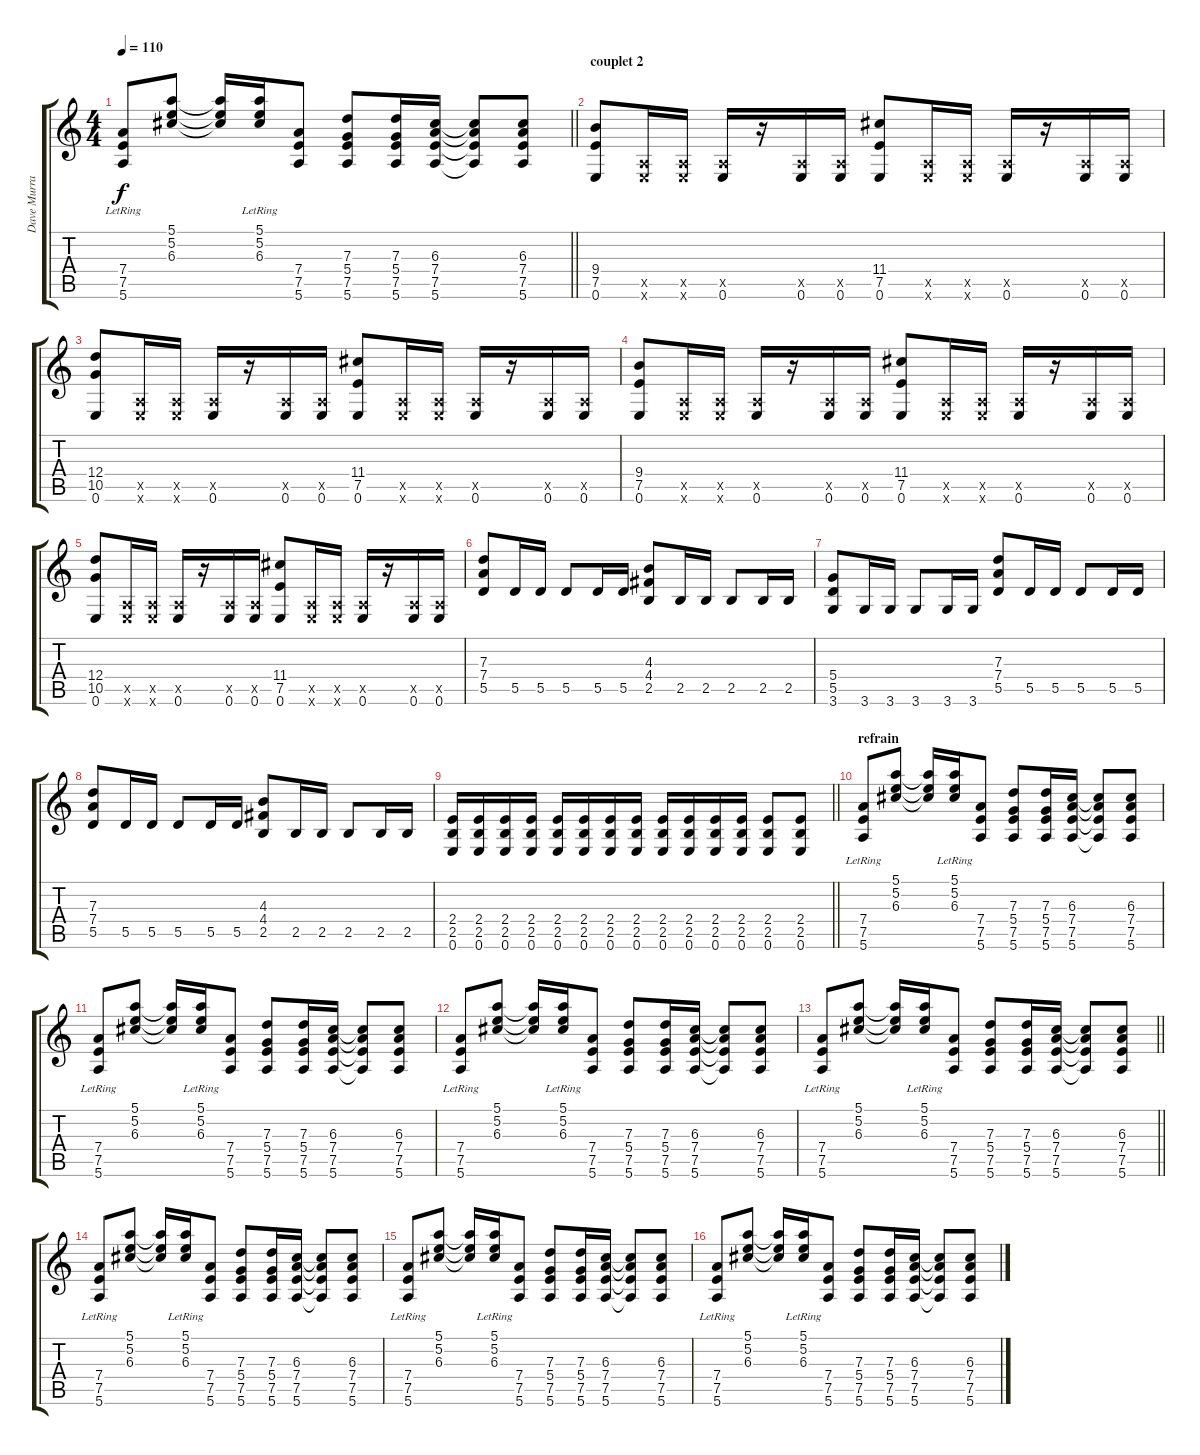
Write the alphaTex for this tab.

\track ("Dave Murray" "Dave Murra") {instrument overdrivenguitar}
\staff {score tabs}
\tuning (E4 B3 G3 D3 A2 E2) {hide}
\ts (4 4)
\tempo 110
\clef g2
\barLineRight lightlight
\ks c
(7.4{lr} 7.5{lr} 5.6{lr}).8{dy f} (5.1 5.2 6.3).8 (5.1{t} 5.2{t} 6.3{t}).16 (5.1{lr} 5.2{lr} 6.3{lr}).16 (7.4 7.5 5.6).8 (7.3 5.4 7.5 5.6).8 (7.3 5.4 7.5 5.6).16 (6.3 7.4 7.5 5.6).16 (6.3{t} 7.4{t} 7.5{t} 5.6{t}).8 (6.3 7.4 7.5 5.6).8 |
\section ("" "couplet 2")
(9.4 7.5 0.6).8 (0.5{x} 0.6{x}).16 (0.5{x} 0.6{x}).16 (0.5{x} 0.6).16 r.16 (0.5{x} 0.6).16 (0.5{x} 0.6).16 (11.4 7.5 0.6).8 (0.5{x} 0.6{x}).16 (0.5{x} 0.6{x}).16 (0.5{x} 0.6).16 r.16 (0.5{x} 0.6).16 (0.5{x} 0.6).16 |
(12.4 10.5 0.6).8 (0.5{x} 0.6{x}).16 (0.5{x} 0.6{x}).16 (0.5{x} 0.6).16 r.16 (0.5{x} 0.6).16 (0.5{x} 0.6).16 (11.4 7.5 0.6).8 (0.5{x} 0.6{x}).16 (0.5{x} 0.6{x}).16 (0.5{x} 0.6).16 r.16 (0.5{x} 0.6).16 (0.5{x} 0.6).16 |
(9.4 7.5 0.6).8 (0.5{x} 0.6{x}).16 (0.5{x} 0.6{x}).16 (0.5{x} 0.6).16 r.16 (0.5{x} 0.6).16 (0.5{x} 0.6).16 (11.4 7.5 0.6).8 (0.5{x} 0.6{x}).16 (0.5{x} 0.6{x}).16 (0.5{x} 0.6).16 r.16 (0.5{x} 0.6).16 (0.5{x} 0.6).16 |
(12.4 10.5 0.6).8 (0.5{x} 0.6{x}).16 (0.5{x} 0.6{x}).16 (0.5{x} 0.6).16 r.16 (0.5{x} 0.6).16 (0.5{x} 0.6).16 (11.4 7.5 0.6).8 (0.5{x} 0.6{x}).16 (0.5{x} 0.6{x}).16 (0.5{x} 0.6).16 r.16 (0.5{x} 0.6).16 (0.5{x} 0.6).16 |
(7.3 7.4 5.5).8 5.5.16 5.5.16 5.5.8 5.5.16 5.5.16 (4.3 4.4 2.5).8 2.5.16 2.5.16 2.5.8 2.5.16 2.5.16 |
(5.4 5.5 3.6).8 3.6.16 3.6.16 3.6.8 3.6.16 3.6.16 (7.3 7.4 5.5).8 5.5.16 5.5.16 5.5.8 5.5.16 5.5.16 |
(7.3 7.4 5.5).8 5.5.16 5.5.16 5.5.8 5.5.16 5.5.16 (4.3 4.4 2.5).8 2.5.16 2.5.16 2.5.8 2.5.16 2.5.16 |
\barLineRight lightlight
(2.4 2.5 0.6).16 (2.4 2.5 0.6).16 (2.4 2.5 0.6).16 (2.4 2.5 0.6).16 (2.4 2.5 0.6).16 (2.4 2.5 0.6).16 (2.4 2.5 0.6).16 (2.4 2.5 0.6).16 (2.4 2.5 0.6).16 (2.4 2.5 0.6).16 (2.4 2.5 0.6).16 (2.4 2.5 0.6).16 (2.4 2.5 0.6).8 (2.4 2.5 0.6).8 |
\section ("" "refrain")
(7.4{lr} 7.5{lr} 5.6{lr}).8 (5.1 5.2 6.3).8 (5.1{t} 5.2{t} 6.3{t}).16 (5.1{lr} 5.2{lr} 6.3{lr}).16 (7.4 7.5 5.6).8 (7.3 5.4 7.5 5.6).8 (7.3 5.4 7.5 5.6).16 (6.3 7.4 7.5 5.6).16 (6.3{t} 7.4{t} 7.5{t} 5.6{t}).8 (6.3 7.4 7.5 5.6).8 |
(7.4{lr} 7.5{lr} 5.6{lr}).8 (5.1 5.2 6.3).8 (5.1{t} 5.2{t} 6.3{t}).16 (5.1{lr} 5.2{lr} 6.3{lr}).16 (7.4 7.5 5.6).8 (7.3 5.4 7.5 5.6).8 (7.3 5.4 7.5 5.6).16 (6.3 7.4 7.5 5.6).16 (6.3{t} 7.4{t} 7.5{t} 5.6{t}).8 (6.3 7.4 7.5 5.6).8 |
(7.4{lr} 7.5{lr} 5.6{lr}).8 (5.1 5.2 6.3).8 (5.1{t} 5.2{t} 6.3{t}).16 (5.1{lr} 5.2{lr} 6.3{lr}).16 (7.4 7.5 5.6).8 (7.3 5.4 7.5 5.6).8 (7.3 5.4 7.5 5.6).16 (6.3 7.4 7.5 5.6).16 (6.3{t} 7.4{t} 7.5{t} 5.6{t}).8 (6.3 7.4 7.5 5.6).8 |
\barLineRight lightlight
(7.4{lr} 7.5{lr} 5.6{lr}).8 (5.1 5.2 6.3).8 (5.1{t} 5.2{t} 6.3{t}).16 (5.1{lr} 5.2{lr} 6.3{lr}).16 (7.4 7.5 5.6).8 (7.3 5.4 7.5 5.6).8 (7.3 5.4 7.5 5.6).16 (6.3 7.4 7.5 5.6).16 (6.3{t} 7.4{t} 7.5{t} 5.6{t}).8 (6.3 7.4 7.5 5.6).8 |
(7.4{lr} 7.5{lr} 5.6{lr}).8 (5.1 5.2 6.3).8 (5.1{t} 5.2{t} 6.3{t}).16 (5.1{lr} 5.2{lr} 6.3{lr}).16 (7.4 7.5 5.6).8 (7.3 5.4 7.5 5.6).8 (7.3 5.4 7.5 5.6).16 (6.3 7.4 7.5 5.6).16 (6.3{t} 7.4{t} 7.5{t} 5.6{t}).8 (6.3 7.4 7.5 5.6).8 |
(7.4{lr} 7.5{lr} 5.6{lr}).8 (5.1 5.2 6.3).8 (5.1{t} 5.2{t} 6.3{t}).16 (5.1{lr} 5.2{lr} 6.3{lr}).16 (7.4 7.5 5.6).8 (7.3 5.4 7.5 5.6).8 (7.3 5.4 7.5 5.6).16 (6.3 7.4 7.5 5.6).16 (6.3{t} 7.4{t} 7.5{t} 5.6{t}).8 (6.3 7.4 7.5 5.6).8 |
(7.4{lr} 7.5{lr} 5.6{lr}).8 (5.1 5.2 6.3).8 (5.1{t} 5.2{t} 6.3{t}).16 (5.1{lr} 5.2{lr} 6.3{lr}).16 (7.4 7.5 5.6).8 (7.3 5.4 7.5 5.6).8 (7.3 5.4 7.5 5.6).16 (6.3 7.4 7.5 5.6).16 (6.3{t} 7.4{t} 7.5{t} 5.6{t}).8 (6.3 7.4 7.5 5.6).8
